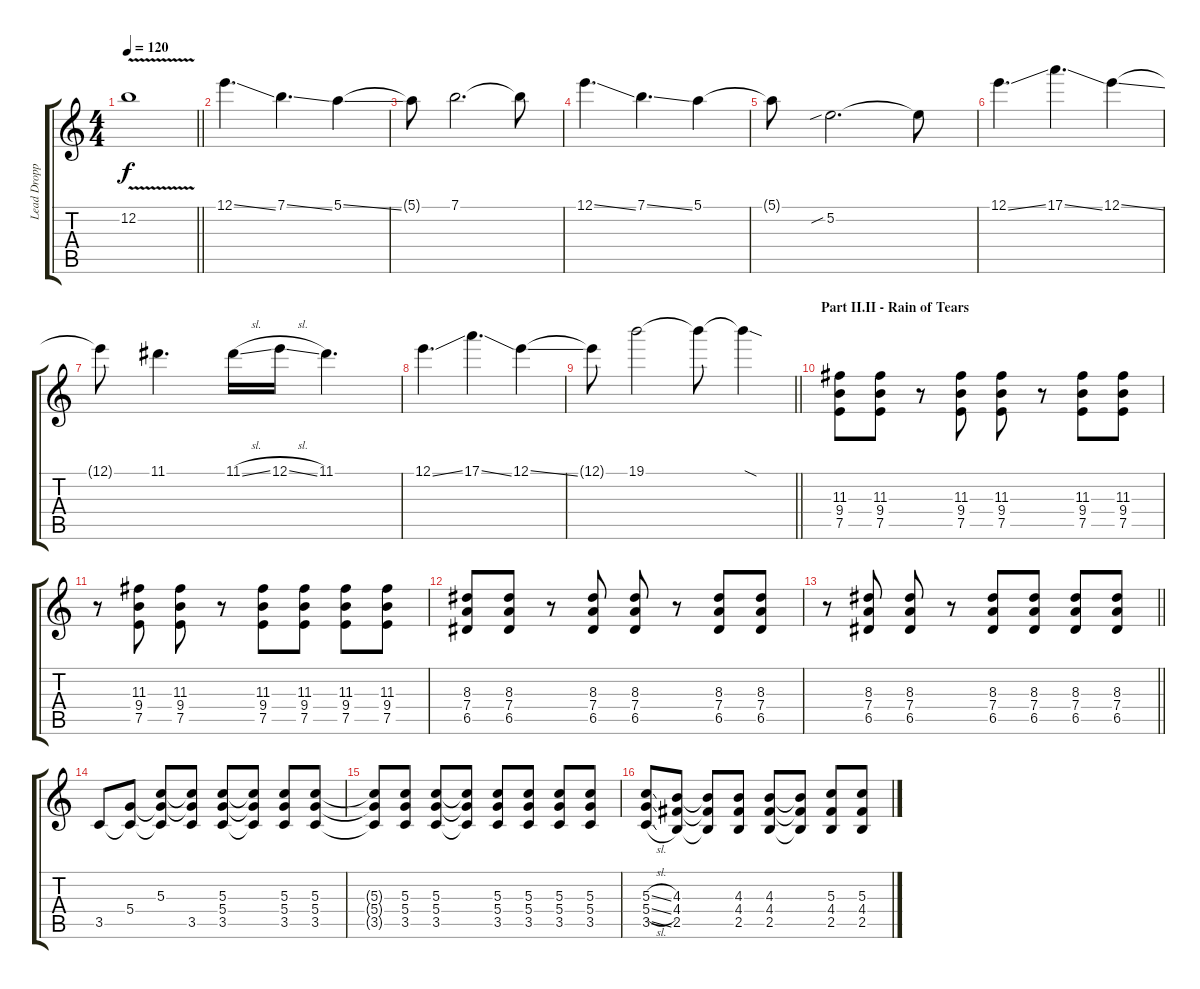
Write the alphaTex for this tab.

\track ("Lead Dropped D " "Lead Dropp") {instrument distortionguitar}
\staff {score tabs}
\tuning (E4 B3 G3 D3 A2 D2) {hide}
\ts (4 4)
\tempo 120
\clef g2
\barLineRight lightlight
\ks c
12.2{v}.1{dy f} |
12.1{ss}.4{d} 7.1{ss}.4{d} 5.1{ss}.4 |
5.1{t}.8 7.1.2{d} 7.1{t}.8 |
12.1{ss}.4{d} 7.1{ss}.4{d} 5.1.4 |
5.1{t}.8 5.2{sib}.2{d} 5.2{t}.8 |
12.1{ss}.4{d} 17.1{ss}.4{d} 12.1{ss}.4 |
12.1{t}.8 11.1.4{d} 11.1{sl}.16 12.1{sl}.16 11.1.4{d} |
12.1{ss}.4{d} 17.1{ss}.4{d} 12.1{ss}.4 |
\barLineRight lightlight
12.1{t}.8 19.1.2 19.1{t}.8 19.1{sod t}.4 |
\section ("" "Part II.II - Rain of Tears")
(11.3 9.4 7.5).8{balance 0 instrument distortionguitar} (11.3 9.4 7.5).8 r.8 (11.3 9.4 7.5).8 (11.3 9.4 7.5).8 r.8 (11.3 9.4 7.5).8 (11.3 9.4 7.5).8 |
r.8 (11.3 9.4 7.5).8 (11.3 9.4 7.5).8 r.8 (11.3 9.4 7.5).8 (11.3 9.4 7.5).8 (11.3 9.4 7.5).8 (11.3 9.4 7.5).8 |
(8.3 7.4 6.5).8 (8.3 7.4 6.5).8 r.8 (8.3 7.4 6.5).8 (8.3 7.4 6.5).8 r.8 (8.3 7.4 6.5).8 (8.3 7.4 6.5).8 |
\barLineRight lightlight
r.8 (8.3 7.4 6.5).8 (8.3 7.4 6.5).8 r.8 (8.3 7.4 6.5).8 (8.3 7.4 6.5).8 (8.3 7.4 6.5).8 (8.3 7.4 6.5).8 |
3.5.8 (5.4 3.5{t}).8 (5.3 5.4{t} 3.5{t}).8 (5.3{t} 5.4{t} 3.5).8 (5.3 5.4 3.5).8 (5.3{t} 5.4{t} 3.5{t}).8 (5.3 5.4 3.5).8 (5.3 5.4 3.5).8 |
(5.3{t} 5.4{t} 3.5{t}).8 (5.3 5.4 3.5).8 (5.3 5.4 3.5).8 (5.3{t} 5.4{t} 3.5{t}).8 (5.3 5.4 3.5).8 (5.3 5.4 3.5).8 (5.3 5.4 3.5).8 (5.3 5.4 3.5).8 |
(5.3{sl} 5.4{sl} 3.5{sl}).8 (4.3 4.4 2.5).8 (4.3{t} 4.4{t} 2.5{t}).8 (4.3 4.4 2.5).8 (4.3 4.4 2.5).8 (4.3{t} 4.4{t} 2.5{t}).8 (5.3 4.4 2.5).8 (5.3 4.4 2.5).8
